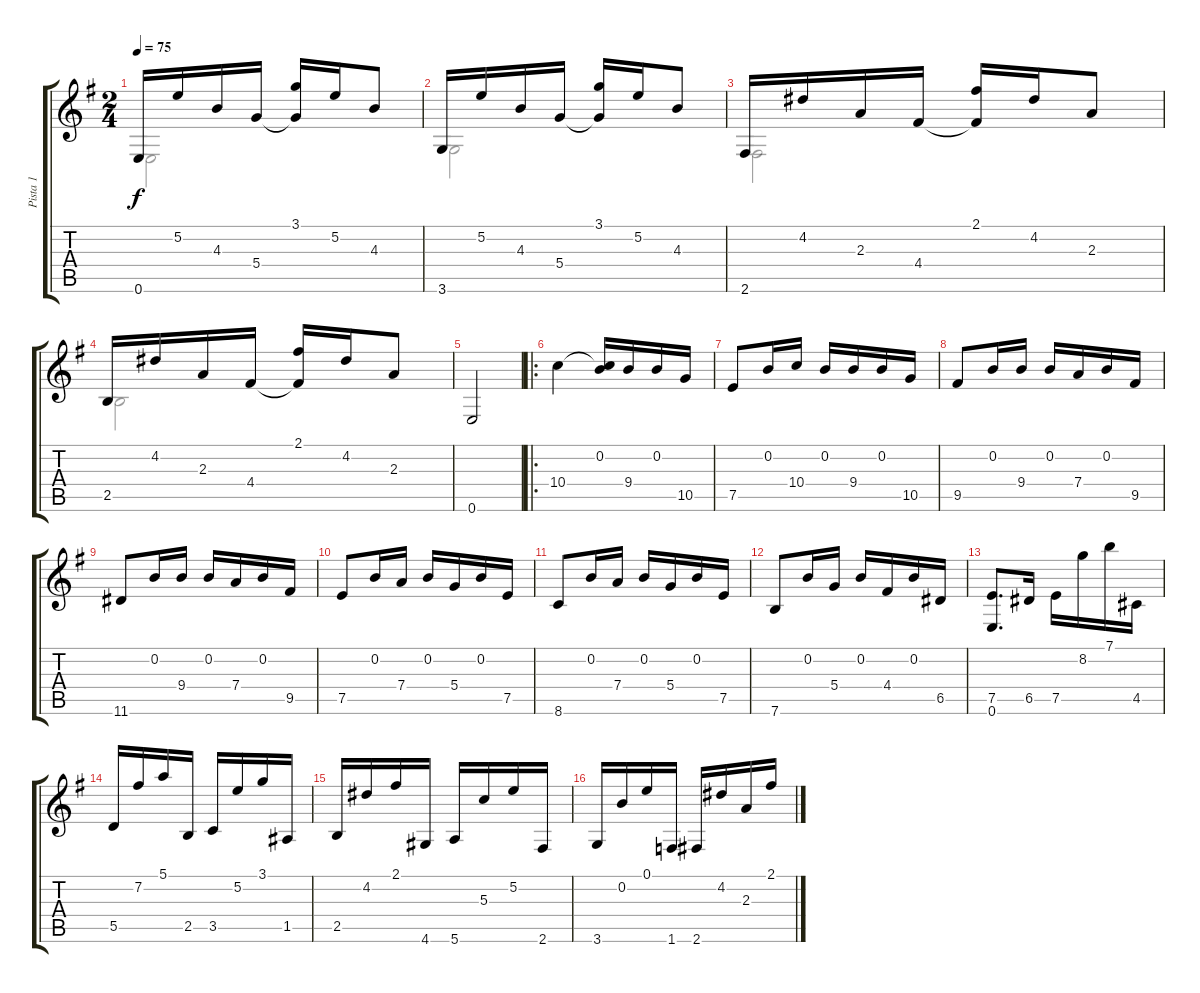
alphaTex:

\track ("Pista 1" "Pista 1") {instrument acousticguitarnylon}
\staff {score tabs}
\tuning (E4 B3 G3 D3 A2 E2) {hide}
\voice
\ts (2 4)
\tempo 75
\clef g2
\ks eminor
0.6.16{dy f instrument acousticguitarnylon} 5.2.16 4.3.16 5.4.16 (3.1 5.4{t}).16 5.2.16 4.3.8 |
3.6.16 5.2.16 4.3.16 5.4.16 (3.1 5.4{t}).16 5.2.16 4.3.8 |
2.6.16 4.2.16 2.3.16 4.4.16 (2.1 4.4{t}).16 4.2.16 2.3.8 |
2.5.16 4.2.16 2.3.16 4.4.16 (2.1 4.4{t}).16 4.2.16 2.3.8 |
0.6.2 |
\ro
10.4.4 (0.2 10.4{t}).16 9.4.16 0.2.16 10.5.16 |
7.5.8 0.2.16 10.4.16 0.2.16 9.4.16 0.2.16 10.5.16 |
9.5.8 0.2.16 9.4.16 0.2.16 7.4.16 0.2.16 9.5.16 |
11.6.8 0.2.16 9.4.16 0.2.16 7.4.16 0.2.16 9.5.16 |
7.5.8 0.2.16 7.4.16 0.2.16 5.4.16 0.2.16 7.5.16 |
8.6.8 0.2.16 7.4.16 0.2.16 5.4.16 0.2.16 7.5.16 |
7.6.8 0.2.16 5.4.16 0.2.16 4.4.16 0.2.16 6.5.16 |
(7.5 0.6).8{d} 6.5.16 7.5.16 8.2.16 7.1.16 4.5.16 |
5.5.16 7.2.16 5.1.16 2.5.16 3.5.16 5.2.16 3.1.16 1.5.16 |
2.5.16 4.2.16 2.1.16 4.6.16 5.6.16 5.3.16 5.2.16 2.6.16 |
3.6.16 0.2.16 0.1.16 1.6.16 2.6.16 4.2.16 2.3.16 2.1.16
\voice
\clef g2
\ottava regular
\simile none
\ks eminor
0.6.2{dy f} |
3.6.2 |
2.6.2 |
2.5.2 |
|
|
|
|
|
|
|
|
|
|
|
